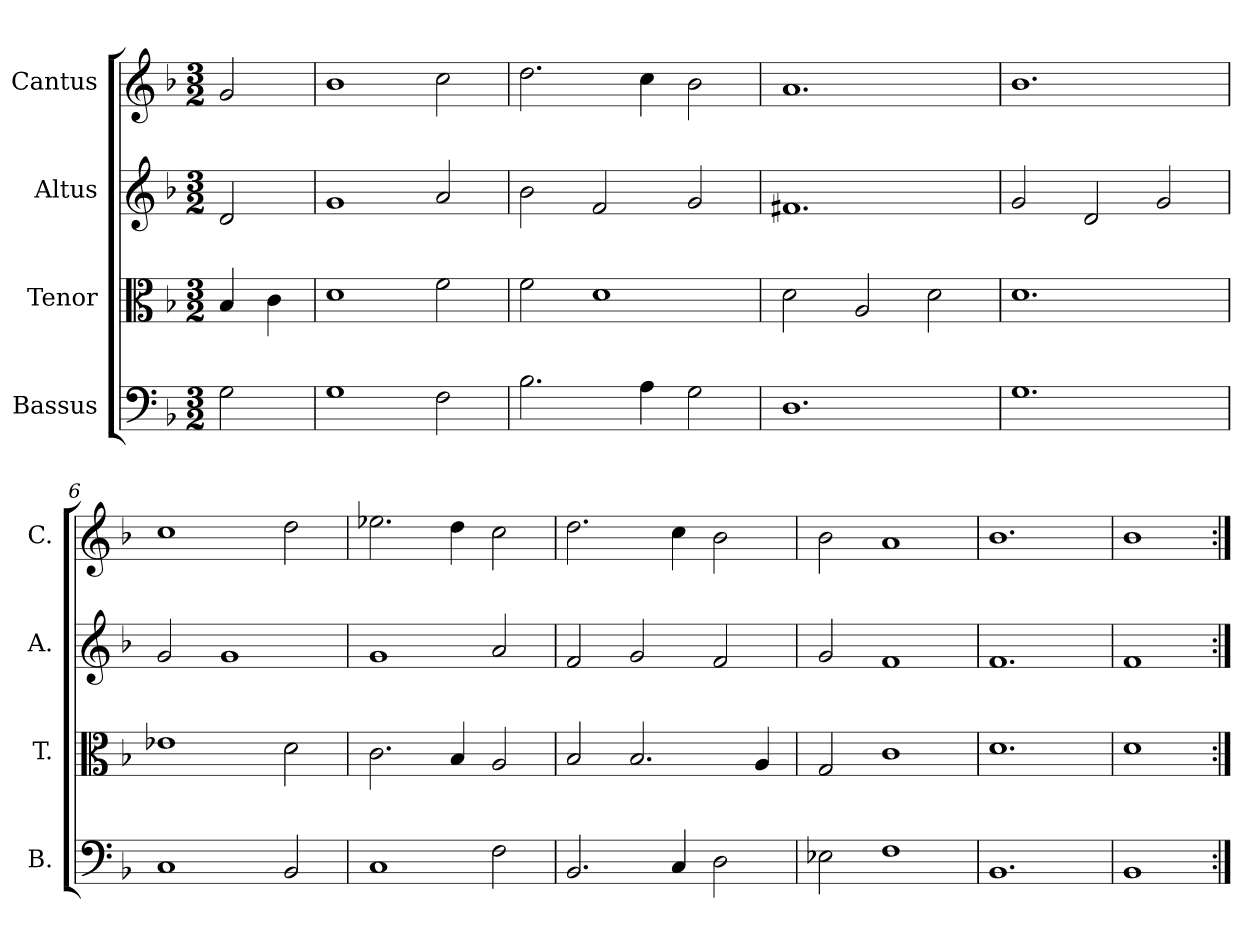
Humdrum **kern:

**kern	**kern	**kern	**kern
*part4	*part3	*part2	*part1
*staff4	*staff3	*staff2	*staff1
*I"Bassus	*I"Tenor	*I"Altus	*I"Cantus
*I'B.	*I'T.	*I'A.	*I'C.
*clefF4	*clefC3	*clefG2	*clefG2
*k[b-]	*k[b-]	*k[b-]	*k[b-]
*d:	*d:	*d:	*d:
*M3/2	*M3/2	*M3/2	*M3/2
=1	=1	=1	=1
2G\	4B-/	2d/	2g/
.	4c\	.	.
=2	=2	=2	=2
1G	1d	1g	1b-
2F\	2f\	2a/	2cc\
=3	=3	=3	=3
2.B-\	2f\	2b-\	2.dd\
.	1d	2f/	.
4A\	.	.	4cc\
2G\	.	2g/	2b-\
=4	=4	=4	=4
1.D	2d\	1.f#X	1.a
.	2A/	.	.
.	2d\	.	.
=5	=5	=5	=5
1.G	1.d	2g/	1.b-
.	.	2d/	.
.	.	2g/	.
=6	=6	=6	=6
1C	1e-X	2g/	1cc
.	.	1g	.
2BB-/	2d\	.	2dd\
=7	=7	=7	=7
1C	2.c\	1g	2.ee-X\
.	4B-/	.	4dd\
2F\	2A/	2a/	2cc\
=8	=8	=8	=8
2.BB-/	2B-/	2f/	2.dd\
.	2.B-/	2g/	.
4C/	.	.	4cc\
2D\	.	2f/	2b-\
.	4A/	.	.
=9	=9	=9	=9
2E-X\	2G/	2g/	2b-\
1F	1c	1f	1a
=10	=10	=10	=10
1.BB-	1.d	1.f	1.b-
!!LO:LB:g=z
=11	=11	=11	=11
1BB-	1d	1f	1b-
=:|!	=:|!	=:|!	=:|!
*-	*-	*-	*-
